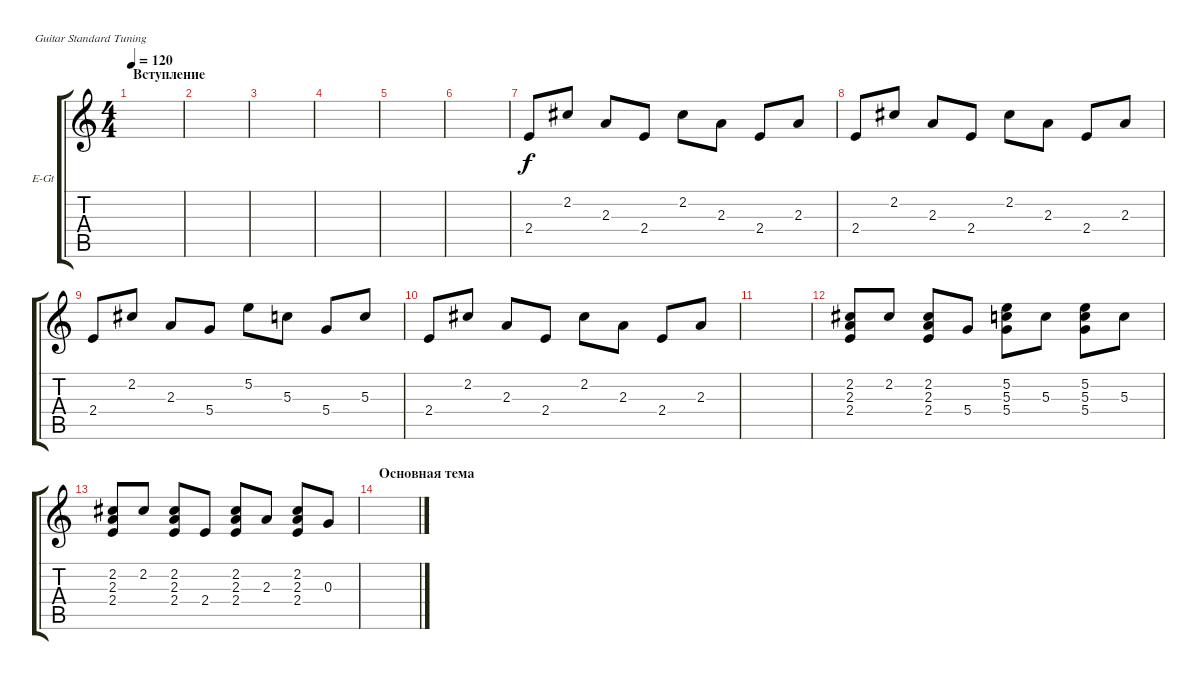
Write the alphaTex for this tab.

\defaultSystemsLayout 4
\bracketExtendMode groupsimilarinstruments
\firstSystemTrackNameOrientation horizontal
\otherSystemsTrackNameOrientation horizontal
\track ("Electric Guitar 2" "E-Gt") {instrument overdrivenguitar}
\staff {score tabs}
\tuning (E4 B3 G3 D3 A2 E2)
\ts (4 4)
\section ("" "Вступление")
\tempo 120
\clef g2
\scale
0.487395
\ks c
|
\scale
0.256303 |
\scale
0.256303 |
\scale
0.333333 |
\scale
0.333333 |
\scale
0.333333 |
\scale
0.333333 2.4.8 2.2.8 2.3.8 2.4.8 2.2.8 2.3.8 2.4.8 2.3.8 |
\scale
0.333333 2.4.8 2.2.8 2.3.8 2.4.8 2.2.8 2.3.8 2.4.8 2.3.8 |
\scale
0.333333 2.4.8 2.2.8 2.3.8 5.4.8 5.2.8 5.3.8 5.4.8 5.3.8 |
\scale
0.333333 2.4.8 2.2.8 2.3.8 2.4.8 2.2.8 2.3.8 2.4.8 2.3.8 |
\scale
0.333333 |
\scale
0.333333 (2.2 2.3 2.4).8 2.2.8 (2.4 2.3 2.2).8 5.4.8 (5.4 5.2 5.3).8 5.3.8 (5.4 5.2 5.3).8 5.3.8 |
\scale
0.333333 (2.2 2.3 2.4).8 2.2.8 (2.4 2.3 2.2).8 2.4.8 (2.4 2.2 2.3).8 2.3.8 (2.4 2.3 2.2).8 0.3.8 |
\section ("" "Основная тема")
\scale
0.333333 |
\scale
0.333333 |
\scale
0.333333
